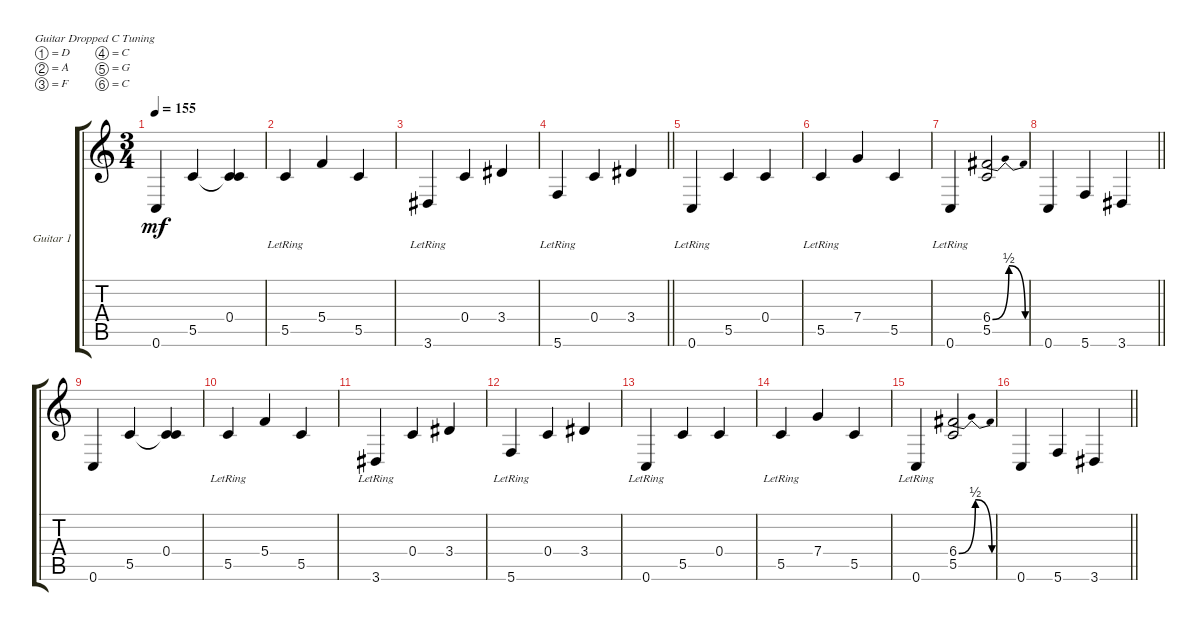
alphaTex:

\bracketExtendMode groupsimilarinstruments
\firstSystemTrackNameOrientation horizontal
\otherSystemsTrackNameOrientation horizontal
\track ("Guitar 1" "Guitar 1") {instrument distortionguitar}
\staff {score tabs}
\tuning (D4 A3 F3 C3 G2 C2)
\ts (3 4)
\tempo 155
\clef g2
\ks c
0.6.4{dy mf} 5.5.4 (0.4 5.5{t}).4 |
5.5{lr}.4 5.4.4 5.5.4 |
3.6{lr}.4 0.4.4 3.4.4 |
\barLineRight lightlight
5.6{lr}.4 0.4.4 3.4.4 |
0.6{lr}.4 5.5.4 0.4.4 |
5.5{lr}.4 7.4.4 5.5.4 |
0.6{lr}.4 (6.4{be (bendrelease 0 0 24 2 24 2 39 0)} 5.5).2 |
\barLineRight lightlight
0.6.4 5.6.4 3.6.4 |
0.6.4 5.5.4 (0.4 5.5{t}).4 |
5.5{lr}.4 5.4.4 5.5.4 |
3.6{lr}.4 0.4.4 3.4.4 |
5.6{lr}.4 0.4.4 3.4.4 |
0.6{lr}.4 5.5.4 0.4.4 |
5.5{lr}.4 7.4.4 5.5.4 |
0.6{lr}.4 (6.4{be (bendrelease 0 0 24 2 24 2 39 0)} 5.5).2 |
\barLineRight lightlight
0.6.4 5.6.4 3.6.4
